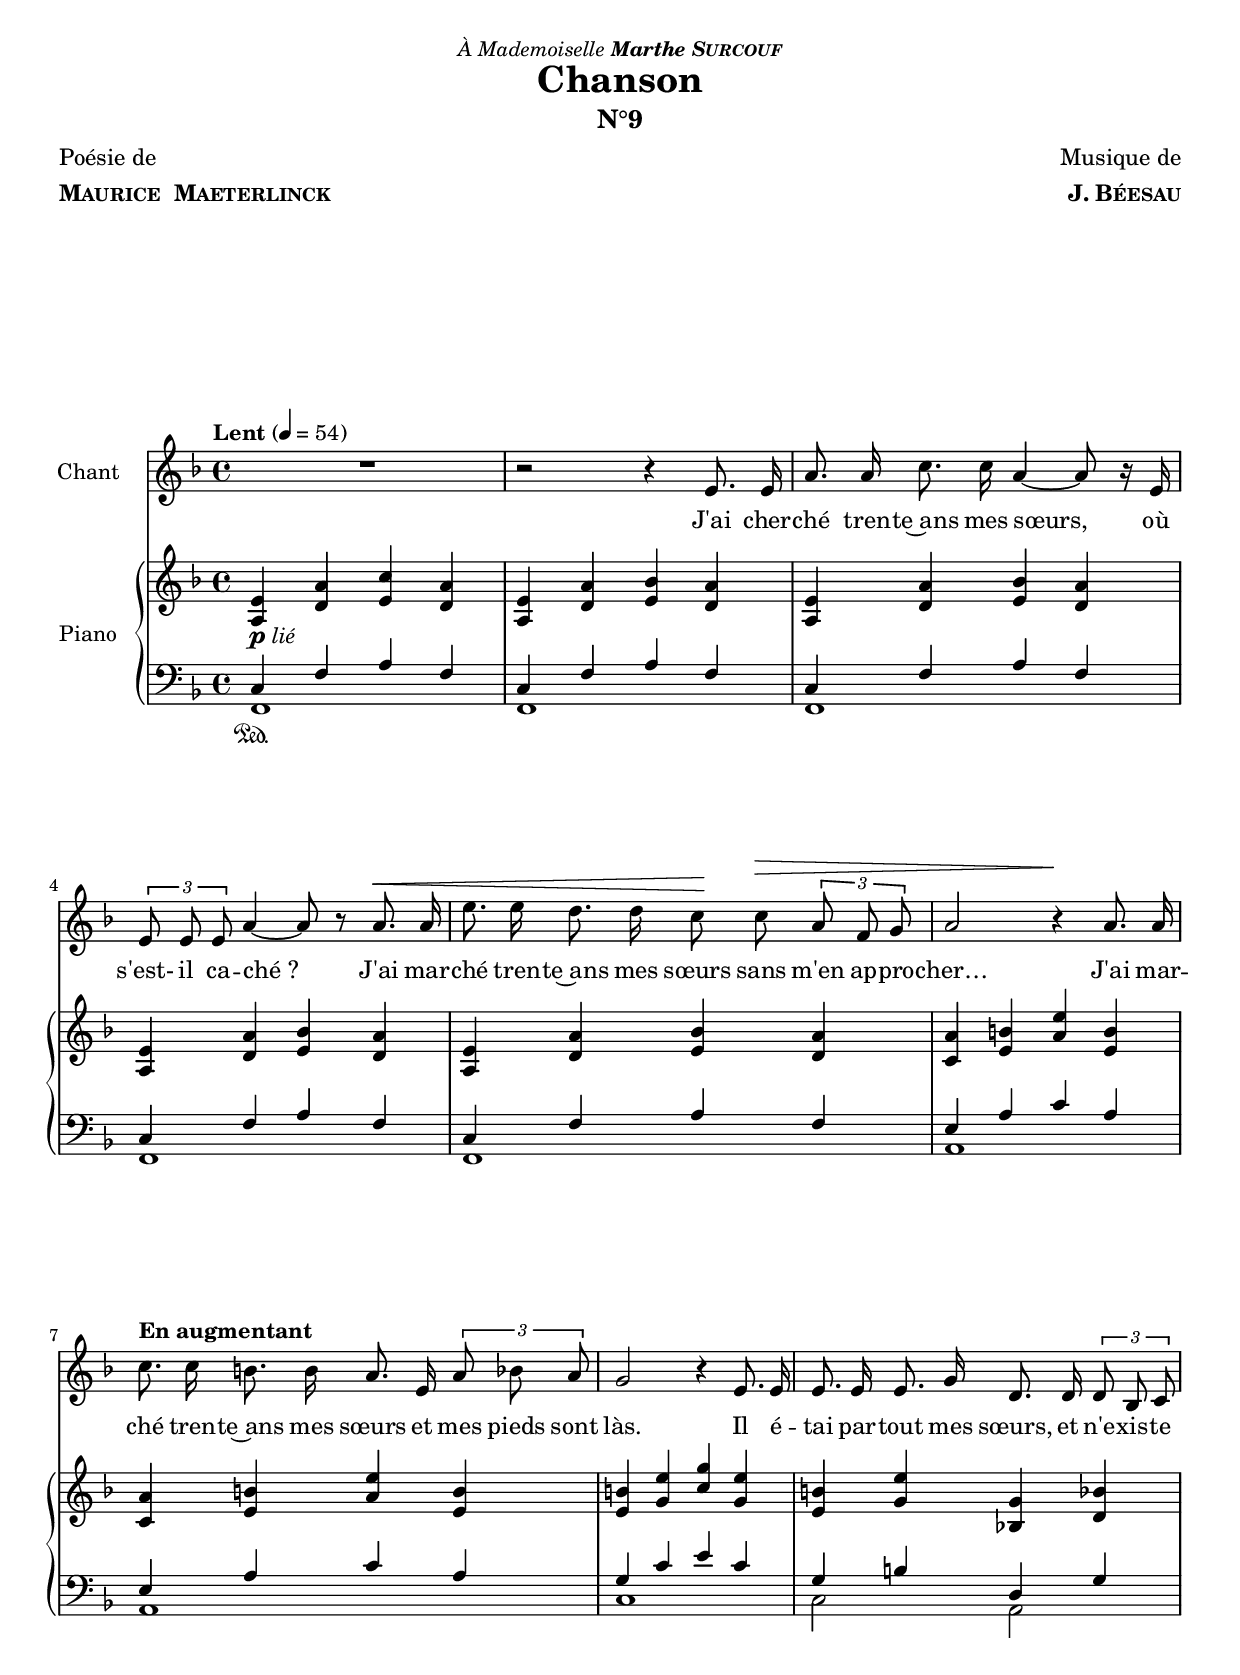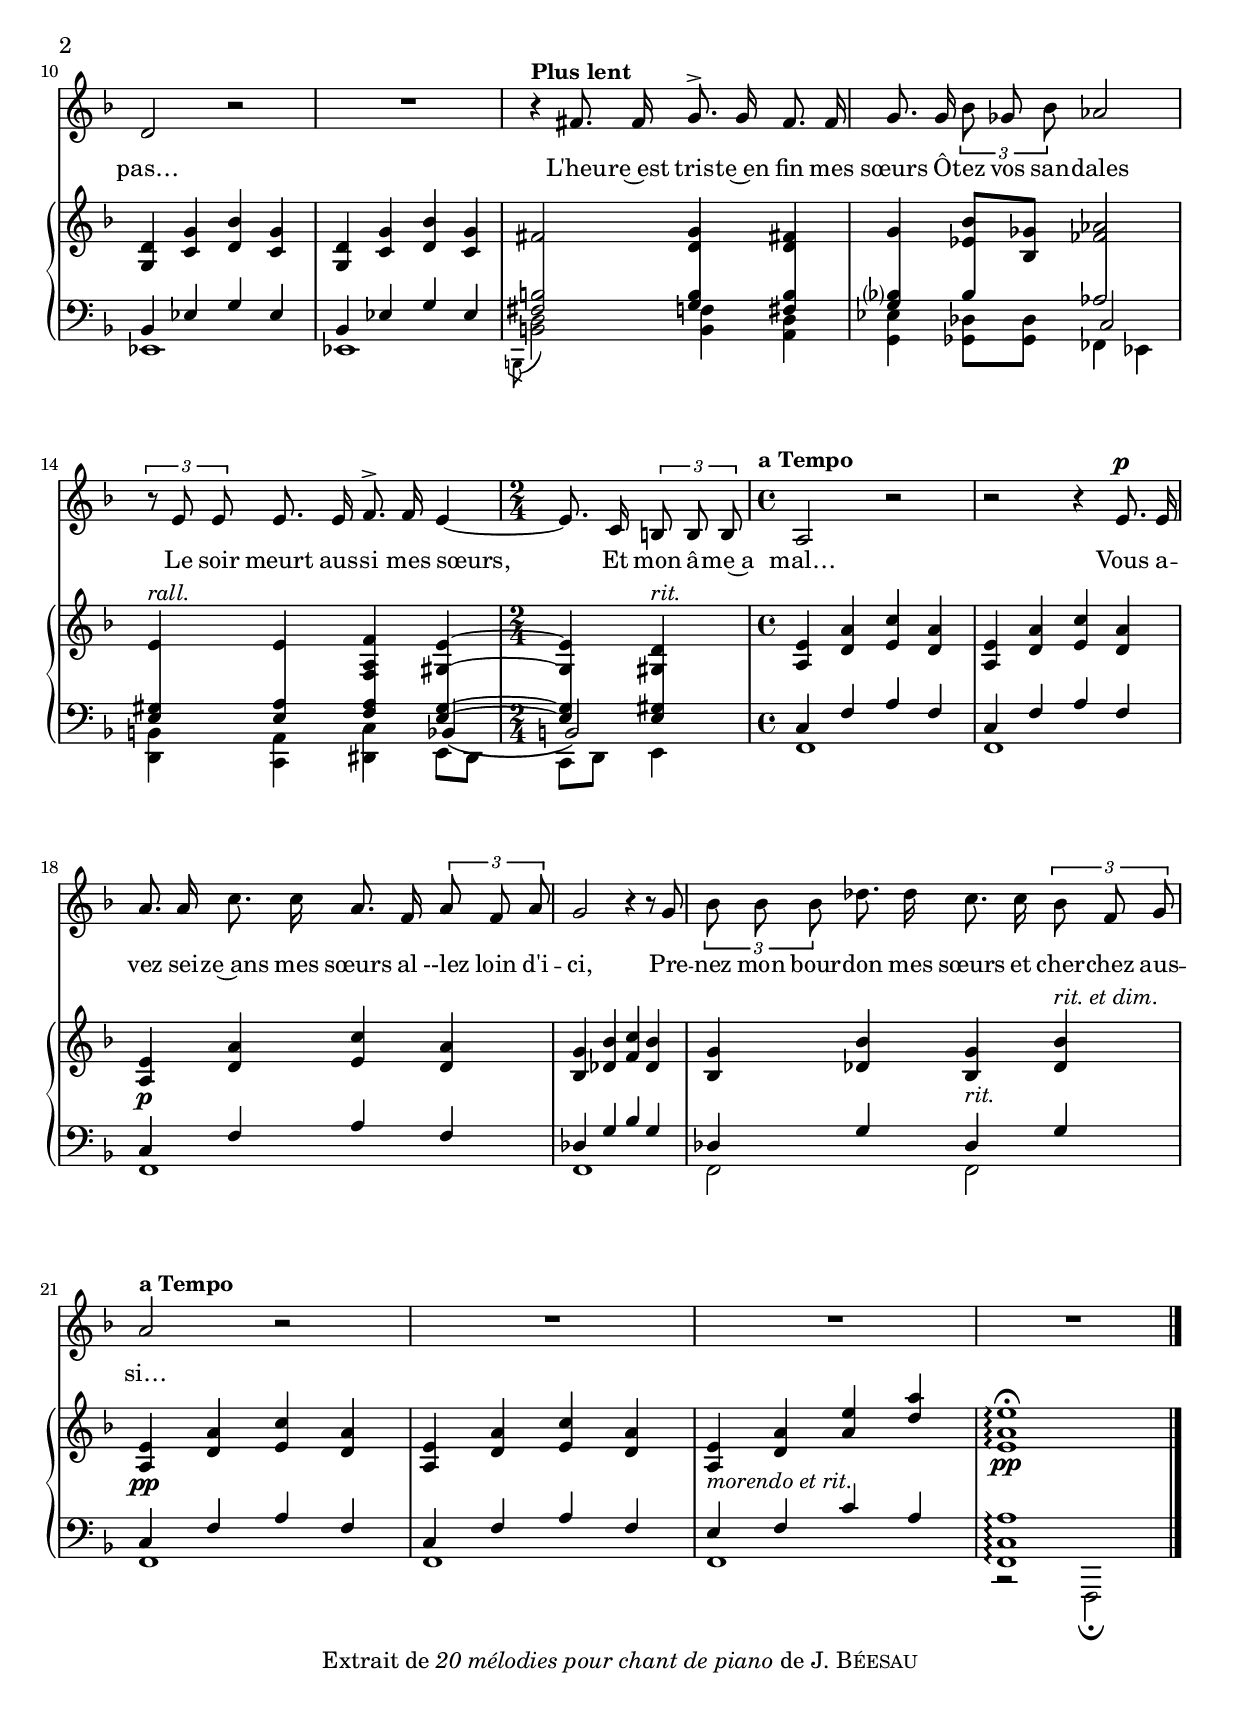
\version "2.22.0"
\language "english"
#(use-modules (ice-9 regex))
#(define-public string-upper-case #f)
#(define accented-char-upper-case? #f)
#(define accented-char-lower-case? #f)
#(let ((lower-case-accented-string "áàâäǎăāãåąæǣćĉčçďđðéèêëěĕēęəĝğģĥħíìîïǐĭīĩįĵķĺŀľļłńňñóòôöǒŏōõǫőøœŕřśŝšşťţþúùûüǔŭūųǘǜǚŵýŷÿȳźž")
(upper-case-accented-string "ÁÀÂÄǍĂĀÃÅĄÆǢĆĈČÇĎĐÐÉÈÊËĚĔĒĘƏĜĞĢĤĦÍÌÎÏǏĬĪĨĮĴĶĹĿĽĻŁŃŇÑÓÒÔÖǑŎŌÕǪŐØŒŔŘŚŜŠŞŤŢÞÚÙÛÜǓŬŪŲǗǛǙŴÝŶŸȲŹŽ"))
(define (group-by-2 chars result)
(if (or (null? chars) (null? (cdr chars)))
(reverse! result)
(group-by-2 (cddr chars)
(cons (string (car chars) (cadr chars))
result))))
(let ((lower-case-accented-chars
(group-by-2 (string->list lower-case-accented-string) (list)))
(upper-case-accented-chars
(group-by-2 (string->list upper-case-accented-string) (list))))
(set! string-upper-case
(lambda (str)
(define (replace-chars str froms tos)
(if (null? froms)
str
(replace-chars (regexp-substitute/global #f (car froms) str
'pre (car tos) 'post)
(cdr froms)
(cdr tos))))
(string-upcase (replace-chars str
lower-case-accented-chars
upper-case-accented-chars))))
(set! accented-char-upper-case?
(lambda (char1 char2)
(member (string char1 char2) upper-case-accented-chars string=?)))
(set! accented-char-lower-case?
(lambda (char1 char2)
(member (string char1 char2) lower-case-accented-chars string=?)))))

#(define-markup-command (smallCaps layout props text) (markup?)
(define (string-list->markup strings lower)
(let ((final-string (string-upper-case
(apply string-append (reverse strings)))))
(if lower
(markup #:fontsize -2 final-string)
final-string)))
(define (make-small-caps rest-chars currents current-is-lower prev-result)
(if (null? rest-chars)
(make-concat-markup (reverse! (cons (string-list->markup
currents current-is-lower)
prev-result)))
(let* ((ch1 (car rest-chars))
(ch2 (and (not (null? (cdr rest-chars))) (cadr rest-chars)))
(this-char-string (string ch1))
(is-lower (char-lower-case? ch1))
(next-rest-chars (cdr rest-chars)))
(cond ((and ch2 (accented-char-lower-case? ch1 ch2))
(set! this-char-string (string ch1 ch2))
(set! is-lower #t)
(set! next-rest-chars (cddr rest-chars)))
((and ch2 (accented-char-upper-case? ch1 ch2))
(set! this-char-string (string ch1 ch2))
(set! is-lower #f)
(set! next-rest-chars (cddr rest-chars))))
(if (or (and current-is-lower is-lower)
(and (not current-is-lower) (not is-lower)))
(make-small-caps next-rest-chars
(cons this-char-string currents)
is-lower
prev-result)
(make-small-caps next-rest-chars
(list this-char-string)
is-lower
(if (null? currents)
prev-result
(cons (string-list->markup
currents current-is-lower)
prev-result)))))))
(interpret-markup layout props
(if (string? text)
(make-small-caps (string->list text) (list) #f (list))
text)))

\paper {
  top-margin = 1 \cm
  bottom-margin = 1 \cm
  left-margin = 1 \cm
  right-margin = 1 \cm

  markup-system-spacing =
    #'((padding . 20)
       (basic-distance . 15)
       (minimum-distance . 20)
       (stretchability . 12))

  #(include-special-characters)
}
\header {
  dedication = \markup{ \small \italic \concat {"À Mademoiselle " \bold { "Marthe" " S" \smallCaps "urcouf" } }}
  title = "Chanson"
  subtitle = "N°9"
  composer = \markup { \right-column { "Musique de" \bold \concat { "J. B" \smallCaps éesau }}}
  poet = \markup { \column { "Poésie de" \bold \concat { "M" \smallCaps aurice "  M" \smallCaps aeterlinck }}}
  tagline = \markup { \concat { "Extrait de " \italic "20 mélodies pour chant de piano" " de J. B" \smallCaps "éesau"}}
}
\score {
  <<
    \new Staff \with {
      instrumentName = "Chant"
    } {
      \clef treble
      \new Voice = "chant" {
        \relative c' {
          \key f \major
          \time 4/4 \autoBeamOff
          \tempo "Lent" 4=54 R1 r2 r4 e8. e16 a8. a16 c8. c16 a4~ a8 r16 e16 \break
          \tuplet 3/2 {e8 e e} a4~ a8 r8 a8.^\< a16 e'8. e16 d8. d16 c8\! c^\> \tuplet 3/2 {a8 f g} a2 r4\! a8. a16 \break
          c8. c16 b8. b16 a8. e16 \tuplet 3/2 { a8 bf a} g2 r4 e8. e16 e8. e16 e8. g16 d8. d16 \tuplet 3/2 {d8 bf c} \pageBreak
          d2 r2 R1 \tempo "Plus lent" r4 fs8. fs16 g8.^> g16 fs8. fs16 g8. g16 \tuplet 3/2 {bf8 gf bf} af2\break
          \tuplet 3/2 {r8 e e} e8. e16 f8.^> f16 e4~ \time 2/4 e8. c16 \tuplet 3/2 {b8 b b} \time 4/4 \tempo "a Tempo" a2 r2 r2 r4 e'8.^\p e16 \break
          a8. a16 c8. c16 a8. f16 \tuplet 3/2 {a8 f a} g2 r4 r8 g8 \tuplet 3/2 {bf8 bf bf} df8. df16 c8. c16 \tuplet 3/2 {bf8 f g} \break
          a2 r2 R1 R1 R1 \bar "|."
        }
      }
    }
    \new Lyrics \lyricsto "chant" {
      J'ai cher -- ché tren -- te~ans mes sœurs,
      où s'est- il ca -- ché&nbsp;?
      J'ai mar -- ché tren -- te~ans mes sœurs
      sans m'en ap -- pro -- cher…
      J'ai mar -- ché tren -- te~ans mes sœurs
      et mes pieds sont làs.
      Il é -- tai par -- tout mes sœurs, et n'e -- xis -- te pas…
      L'heu -- re~est tris -- te~en fin mes sœurs
      Ô -- tez vos san -- dales
      Le soir meurt aus -- si mes sœurs,
      Et mon â -- me~a mal…
      Vous a -- vez sei -- ze~ans mes sœurs al --lez loin d'i -- ci,
      Pre -- nez mon bour -- don mes sœurs
      et cher -- chez aus -- si…
    }
    \new PianoStaff \with {
      instrumentName = "Piano"
    } <<
      \new Staff = "right" \with {
        midiInstrument = "acoustic grand"
      } {
        \clef treble
        \relative c' { \voiceOne
          \key f \major
          \time 4/4
          <a e'>4_\markup{\dynamic p \italic lié} <d a'> <e c'> <d a'> <a e'> <d a'> <e bf'> <d a'> <a e'> <d a'> <e bf'> <d a'>
          <a e'> <d a'> <e bf'> <d a'> <a e'> <d a'> <e bf'> <d a'> <c a'> <e b'> <a e'> <e b'>
          \tempo "En augmentant" <c a'> <e b'> <a e'> <e b'> <e b'> <g e'> <c g'> <g e'> <e b'> <g e'> <bf,! g'> <d bf'>
          <g, d'> <c g'> <d bf'> <c g'> <g d'> <c g'> <d bf'> <c g'> fs2 <d g>4 <d fs!>4 g4 <ef bf'>8 <bf gf'> <ff' af>2
          e4^\markup{\italic rall.} e <f, a f'>4 <gs e'>4~ <gs e'>4 <gs d'>4^\markup{\italic rit.} <a e'>4 <d a'> <e c'> <d a'> <a e'>4 <d a'> <e c'> <d a'>
          <a e'>4\p <d a'> <e c'> <d a'> <bf g'> <df bf'> <f c'> <df bf'> <bf g'> <df bf'> <bf g'>_\markup{\italic rit.} <df bf'>^\markup{\italic "rit. et dim."}
          \tempo "a Tempo" <a e'>4\pp <d a'> <e c'> <d a'> <a e'>4 <d a'> <e c'> <d a'> <a e'>4_\markup{\italic "morendo et rit."} <d a'> <a' e'> <d a'> <e, a e'>1\pp\arpeggio\fermata
        }
      }
      \new Staff = "left" \with {
        midiInstrument = "acoustic grand"
      } {
        \clef bass \set Score.connectArpeggios = ##f
        \relative f {
          \key f \major
          \time 4/4
          <<
            {\voiceOne c4 f a f c4 f a f  c4 f a f
              c4 f a f  c4 f a f e a c a e a c a g c e c g b d, g
              bf,4 ef g ef bf ef g ef \crossStaff {<fs b>2 <g b>4 <fs b> <g bf?> bf4 af2 <e gs>4 <e a> <f a> <e gs>4~ <e gs>4 <e gs>4}
              c4 f a f c4 f a f c4 f a f df g bf g df g df g
              c,4 f a f c4 f a f e f c' a <f, c' a'>1\arpeggio
            }
            \new Voice {\voiceTwo
              f1\sustainOn f1 f1 f1 f1 a1 a1 c1 c2 a
              ef1 ef \acciaccatura b8 <b' d>2 <b f'>4 <a d> <g ef'> <gf df'>8 <gf df'> <<{\voiceThree c2 s2. \phrasingSlurDown bf4\( b2\)}\\{\voiceTwo ff4 ef <d b'> <c a'>4 <ds c'> e8 ds c d e4}>>
              f1 f1 f1 f1 f2 f f1 f1 f1 r2 f,2\fermata
            }
          >>
        }
      }
    >>
  >>
  \layout {
    #(layout-set-staff-size 19)
    \context {
      \PianoStaff
      \consists #Span_stem_engraver
    }
  }
}
